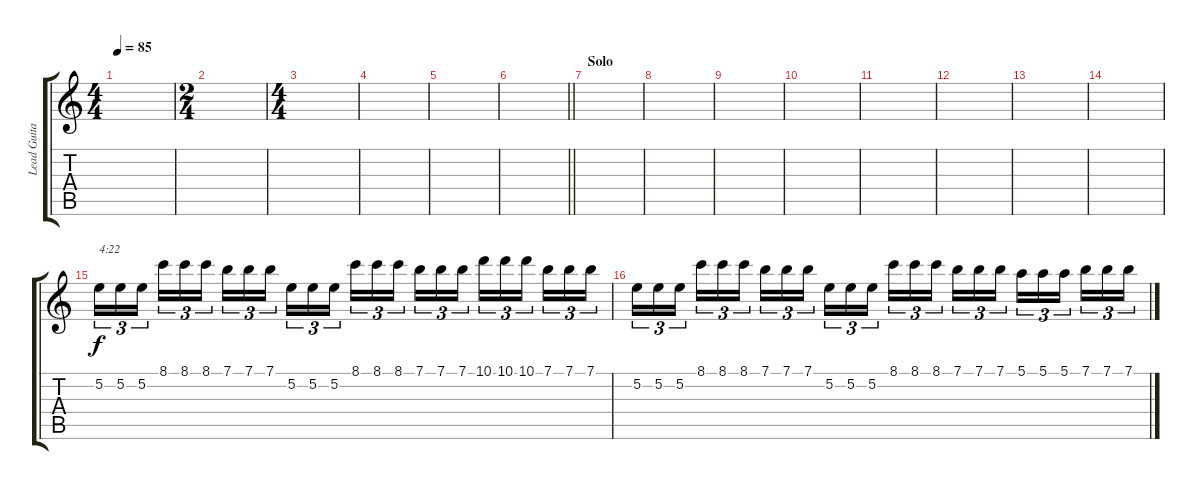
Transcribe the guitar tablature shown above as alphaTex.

\track ("Lead Guitar" "Lead Guita") {instrument distortionguitar}
\staff {score tabs}
\tuning (E4 B3 G3 D3 A2 E2) {hide}
\ts (4 4)
\tempo 85
\clef g2
\ks c
|
\ts (2 4)
|
\ts (4 4)
|
|
|
\barLineRight lightlight
|
\section ("" "Solo")
|
|
|
|
|
|
|
|
5.2.16{tu (3 2) txt "4:22"} 5.2.16{tu (3 2)} 5.2.16{tu (3 2)} 8.1.16{tu (3 2)} 8.1.16{tu (3 2)} 8.1.16{tu (3 2)} 7.1.16{tu (3 2)} 7.1.16{tu (3 2)} 7.1.16{tu (3 2)} 5.2.16{tu (3 2)} 5.2.16{tu (3 2)} 5.2.16{tu (3 2)} 8.1.16{tu (3 2)} 8.1.16{tu (3 2)} 8.1.16{tu (3 2)} 7.1.16{tu (3 2)} 7.1.16{tu (3 2)} 7.1.16{tu (3 2)} 10.1.16{tu (3 2)} 10.1.16{tu (3 2)} 10.1.16{tu (3 2)} 7.1.16{tu (3 2)} 7.1.16{tu (3 2)} 7.1.16{tu (3 2)} |
5.2.16{tu (3 2)} 5.2.16{tu (3 2)} 5.2.16{tu (3 2)} 8.1.16{tu (3 2)} 8.1.16{tu (3 2)} 8.1.16{tu (3 2)} 7.1.16{tu (3 2)} 7.1.16{tu (3 2)} 7.1.16{tu (3 2)} 5.2.16{tu (3 2)} 5.2.16{tu (3 2)} 5.2.16{tu (3 2)} 8.1.16{tu (3 2)} 8.1.16{tu (3 2)} 8.1.16{tu (3 2)} 7.1.16{tu (3 2)} 7.1.16{tu (3 2)} 7.1.16{tu (3 2)} 5.1.16{tu (3 2)} 5.1.16{tu (3 2)} 5.1.16{tu (3 2)} 7.1.16{tu (3 2)} 7.1.16{tu (3 2)} 7.1.16{tu (3 2)}
